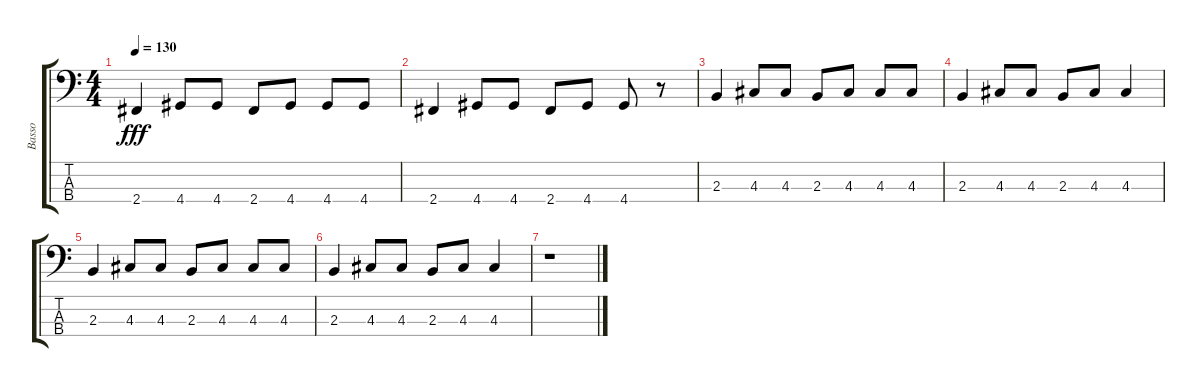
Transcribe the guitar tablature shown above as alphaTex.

\track ("Basso" "Basso") {instrument electricbasspick}
\staff {score tabs}
\tuning (G2 D2 A1 E1) {hide}
\ts (4 4)
\tempo 130
\clef f4
\ks c
2.4.4{dy fff} 4.4.8 4.4.8 2.4.8 4.4.8 4.4.8 4.4.8 |
2.4.4 4.4.8 4.4.8 2.4.8 4.4.8 4.4.8 r.8 |
2.3.4 4.3.8 4.3.8 2.3.8 4.3.8 4.3.8 4.3.8 |
2.3.4 4.3.8 4.3.8 2.3.8 4.3.8 4.3.4 |
2.3.4 4.3.8 4.3.8 2.3.8 4.3.8 4.3.8 4.3.8 |
2.3.4 4.3.8 4.3.8 2.3.8 4.3.8 4.3.4 |
r.1
